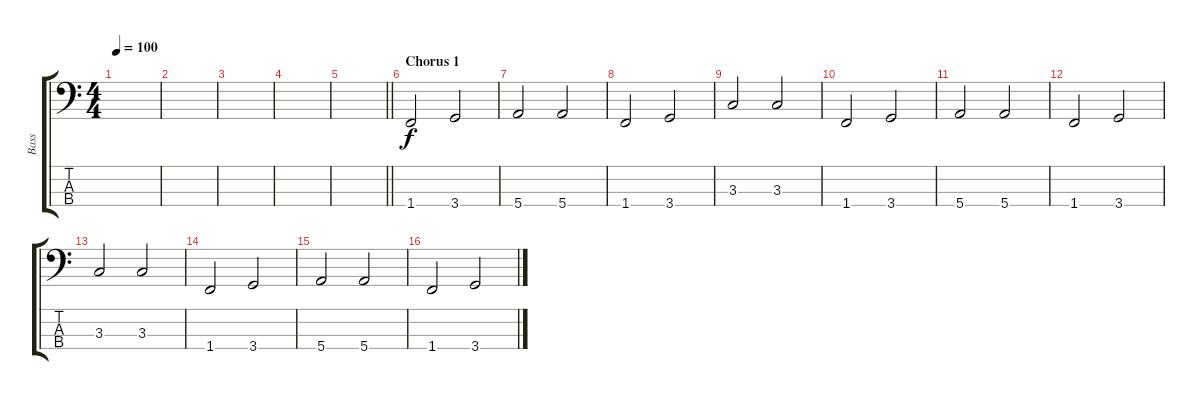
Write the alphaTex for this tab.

\track ("Bass" "Bass") {instrument electricbassfinger}
\staff {score tabs}
\tuning (G2 D2 A1 E1) {hide}
\ts (4 4)
\tempo 100
\clef f4
\ks c
|
|
|
|
\barLineRight lightlight
|
\section ("" "Chorus 1")
1.4.2 3.4.2 |
5.4.2 5.4.2 |
1.4.2 3.4.2 |
3.3.2 3.3.2 |
1.4.2 3.4.2 |
5.4.2 5.4.2 |
1.4.2 3.4.2 |
3.3.2 3.3.2 |
1.4.2 3.4.2 |
5.4.2 5.4.2 |
1.4.2 3.4.2
